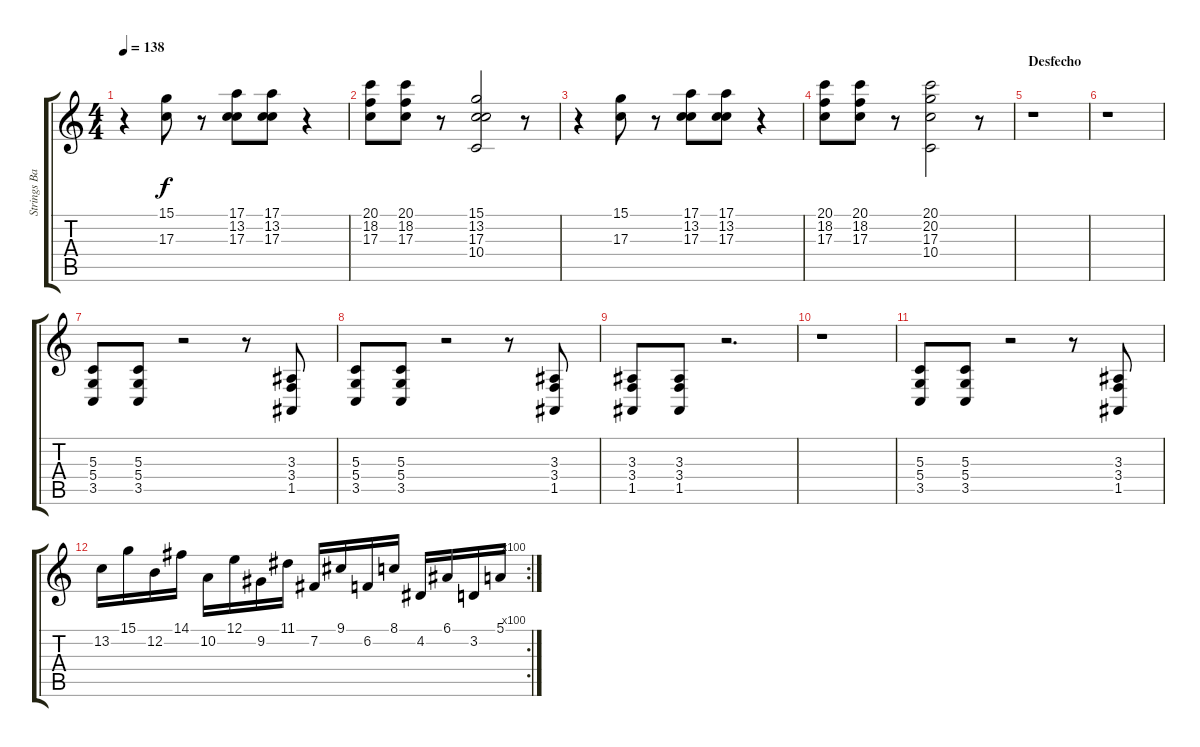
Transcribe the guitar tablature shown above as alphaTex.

\track ("Strings Base" "Strings Ba") {instrument lead2sawtooth}
\staff {score tabs}
\tuning (E4 B3 G3 D3 A2 E2) {hide}
\ts (4 4)
\tempo 138
\clef g2
\ks c
r.4{dy f} (15.1 17.3).8 r.8 (17.1 13.2 17.3).8 (17.1 13.2 17.3).8 r.4 |
(20.1 18.2 17.3).8 (20.1 18.2 17.3).8 r.8 (15.1 13.2 17.3 10.4).2 r.8 |
r.4 (15.1 17.3).8 r.8 (17.1 13.2 17.3).8 (17.1 13.2 17.3).8 r.4 |
(20.1 18.2 17.3).8 (20.1 18.2 17.3).8 r.8 (20.1 20.2 17.3 10.4).2 r.8 |
\section ("" "Desfecho")
r.1 |
r.1 |
(5.3 5.4 3.5).8 (5.3 5.4 3.5).8 r.2 r.8 (3.3 3.4 1.5).8 |
(5.3 5.4 3.5).8 (5.3 5.4 3.5).8 r.2 r.8 (3.3 3.4 1.5).8 |
(3.3 3.4 1.5).8 (3.3 3.4 1.5).8 r.2{d} |
r.1 |
(5.3 5.4 3.5).8 (5.3 5.4 3.5).8 r.2 r.8 (3.3 3.4 1.5).8 |
\rc 100
13.2.16 15.1.16 12.2.16 14.1.16 10.2.16 12.1.16 9.2.16 11.1.16 7.2.16 9.1.16 6.2.16 8.1.16 4.2.16 6.1.16 3.2.16 5.1.16
